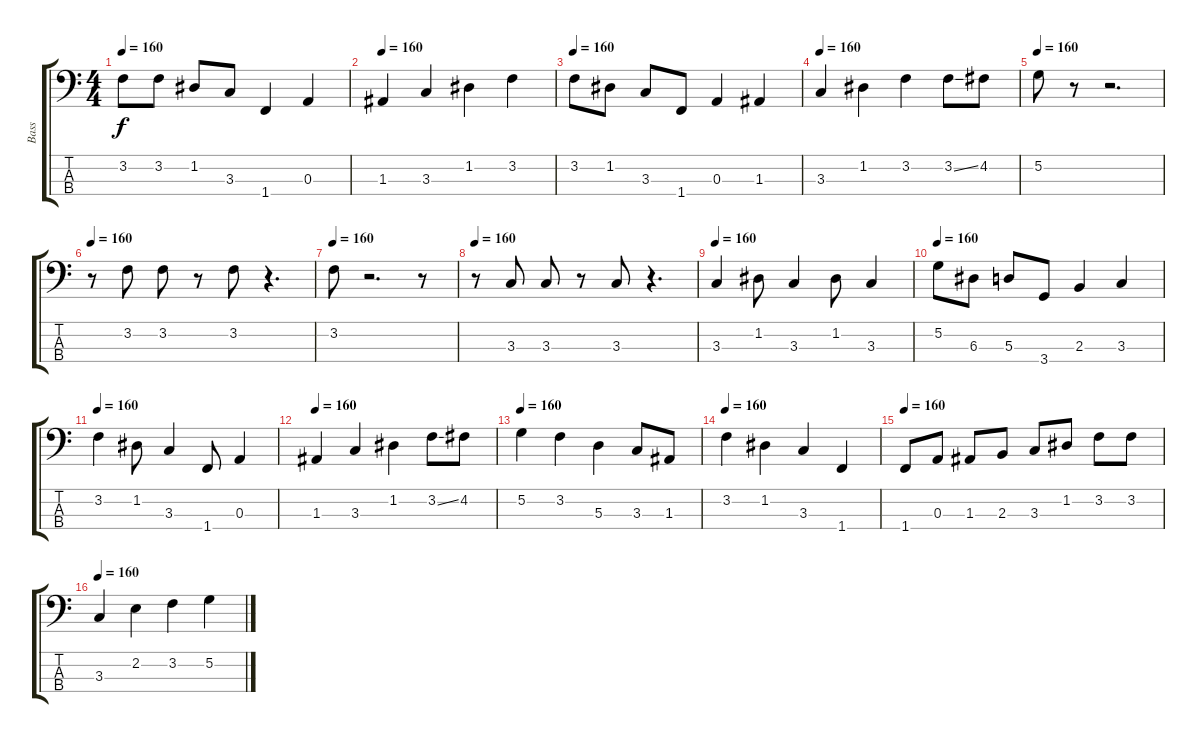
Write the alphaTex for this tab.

\track ("Bass" "Bass") {instrument fretlessbass}
\staff {score tabs}
\tuning (G2 D2 A1 E1) {hide}
\ts (4 4)
\tempo 160
\clef f4
\ks c
3.2.8{dy f} 3.2.8 1.2.8 3.3.8 1.4.4 0.3.4 |
\tempo 160
1.3.4 3.3.4 1.2.4 3.2.4 |
\tempo 160
3.2.8 1.2.8 3.3.8 1.4.8 0.3.4 1.3.4 |
\tempo 160
3.3.4 1.2.4 3.2.4 3.2{ss}.8 4.2.8 |
\tempo 160
5.2.8 r.8 r.2{d} |
\tempo 160
r.8 3.2.8 3.2.8 r.8 3.2.8 r.4{d} |
\tempo 160
3.2.8 r.2{d} r.8 |
\tempo 160
r.8 3.3.8 3.3.8 r.8 3.3.8 r.4{d} |
\tempo 160
3.3.4 1.2.8 3.3.4 1.2.8 3.3.4 |
\tempo 160
5.2.8 6.3.8 5.3.8 3.4.8 2.3.4 3.3.4 |
\tempo 160
3.2.4 1.2.8 3.3.4 1.4.8 0.3.4 |
\tempo 160
1.3.4 3.3.4 1.2.4 3.2{ss}.8 4.2.8 |
\tempo 160
5.2.4 3.2.4 5.3.4 3.3.8 1.3.8 |
\tempo 160
3.2.4 1.2.4 3.3.4 1.4.4 |
\tempo 160
1.4.8 0.3.8 1.3.8 2.3.8 3.3.8 1.2.8 3.2.8 3.2.8 |
\tempo 160
3.3.4 2.2.4 3.2.4 5.2.4
